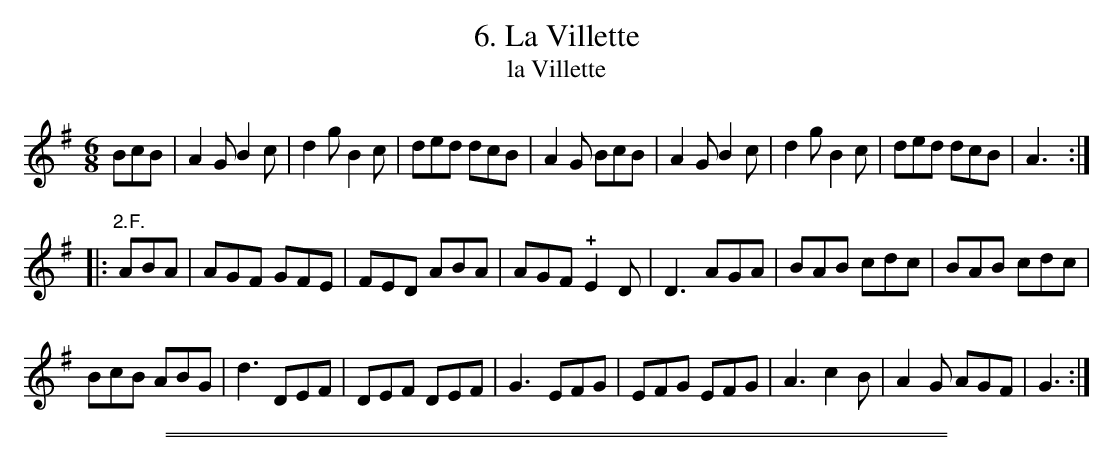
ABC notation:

X:1
T: 6. La Villette
T: la Villette
M: 6/8
L: 1/8
K: G
BcB |\
A2G B2c | d2g B2c |\
ded dcB | A2G BcB |\
A2G B2c | d2g B2c |\
ded dcB | A3 :|
|: "2.F."ABA |\
AGF GFE | FED ABA |\
AGF !+!E2D | D3 AGA |\
BAB cdc | BAB cdc |
BcB ABG | d3 DEF |\
DEF DEF | G3 EFG |\
EFG EFG | A3 c2B |\
A2G AGF | G3 :|
